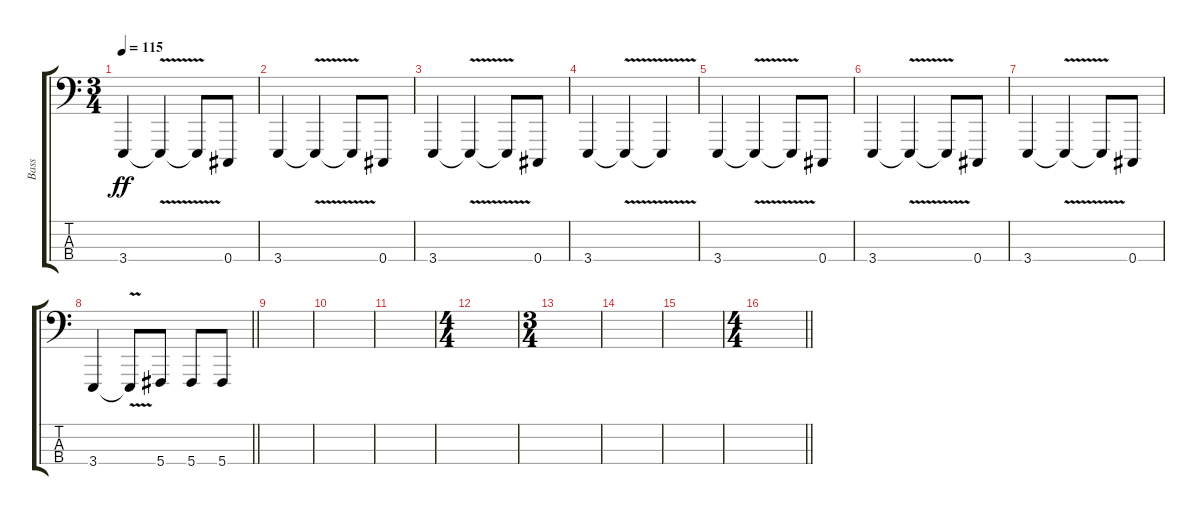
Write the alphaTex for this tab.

\track ("Bass" "Bass") {instrument lead8bassandlead}
\staff {score tabs}
\tuning (E2 B1 Gb1 Db1) {hide}
\ts (3 4)
\section ("" "")
\tempo 115
\clef f4
\ks c
3.4.4{dy ff} 3.4{v t}.4 3.4{t}.8 0.4.8 |
3.4.4 3.4{v t}.4 3.4{t}.8 0.4.8 |
3.4.4 3.4{v t}.4 3.4{t}.8 0.4.8 |
3.4.4 3.4{v t}.4 3.4{t}.4 |
3.4.4 3.4{v t}.4 3.4{t}.8 0.4.8 |
3.4.4 3.4{v t}.4 3.4{t}.8 0.4.8 |
3.4.4 3.4{v t}.4 3.4{t}.8 0.4.8 |
\barLineRight lightlight
3.4.4 3.4{v t}.8 5.4.8 5.4.8 5.4.8 |
\section ("" "")
|
|
|
\ts (4 4)
|
\ts (3 4)
|
|
|
\ts (4 4)
\barLineRight lightlight
